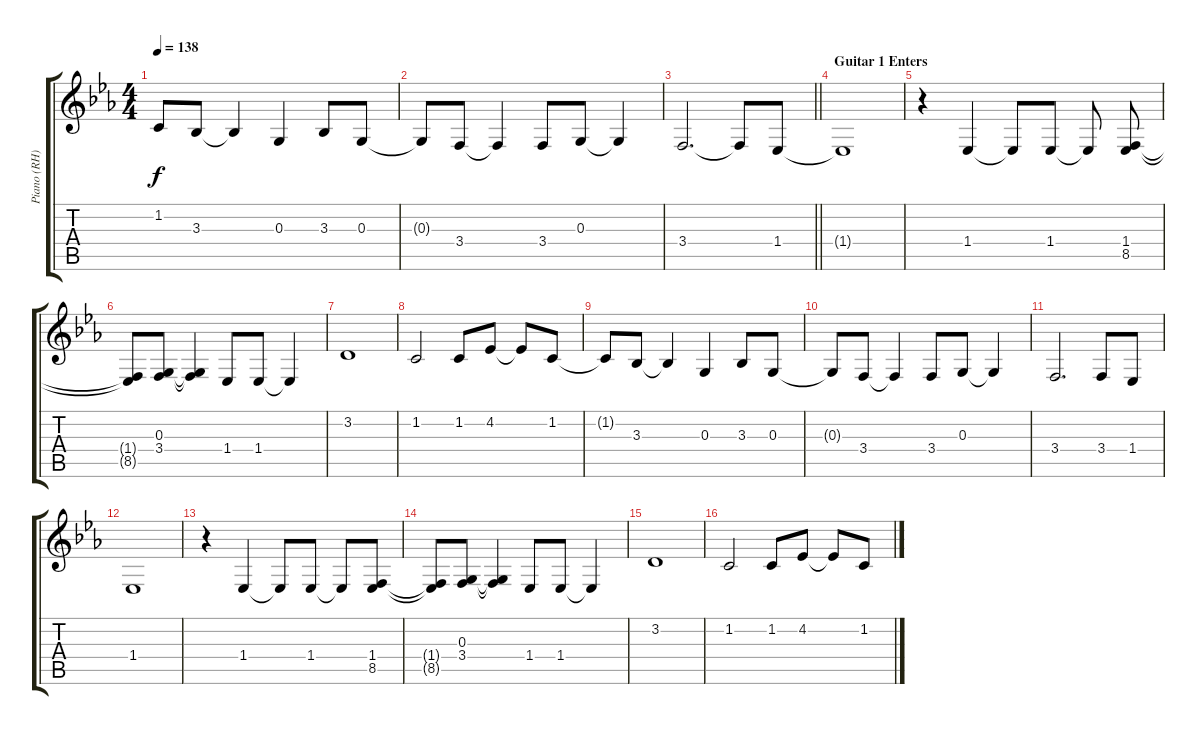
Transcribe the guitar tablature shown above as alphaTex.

\track ("Piano (RH)" "Piano (RH)") {instrument acousticgrandpiano}
\staff {score tabs}
\tuning (E4 B3 G3 D3 A2 E2) {hide}
\ts (4 4)
\tempo 138
\clef g2
\ks eb
1.2{t}.8{dy f} 3.3.8 3.3{t}.4 0.3.4 3.3.8 0.3.8 |
0.3{t}.8 3.4.8 3.4{t}.4 3.4.8 0.3.8 0.3{t}.4 |
\barLineRight lightlight
3.4.2{d} 3.4{t}.8 1.4.8 |
\section ("" "Guitar 1 Enters")
1.4{t}.1 |
r.4 1.4.4 1.4{t}.8 1.4.8 1.4{t}.8{beam split} (1.4 8.5).8 |
(1.4{t} 8.5{t}).8 (0.3 3.4).8 (0.3{t} 3.4{t}).4 1.4.8 1.4.8 1.4{t}.4 |
3.2.1 |
1.2.2 1.2.8 4.2.8 4.2{t}.8 1.2.8 |
1.2{t}.8 3.3.8 3.3{t}.4 0.3.4 3.3.8 0.3.8 |
0.3{t}.8 3.4.8 3.4{t}.4 3.4.8 0.3.8 0.3{t}.4 |
3.4.2{d} 3.4.8 1.4.8 |
1.4.1 |
r.4 1.4.4 1.4{t}.8 1.4.8 1.4{t}.8 (1.4 8.5).8 |
(1.4{t} 8.5{t}).8 (0.3 3.4).8 (0.3{t} 3.4{t}).4 1.4.8 1.4.8 1.4{t}.4 |
3.2.1 |
1.2.2 1.2.8 4.2.8 4.2{t}.8 1.2.8
